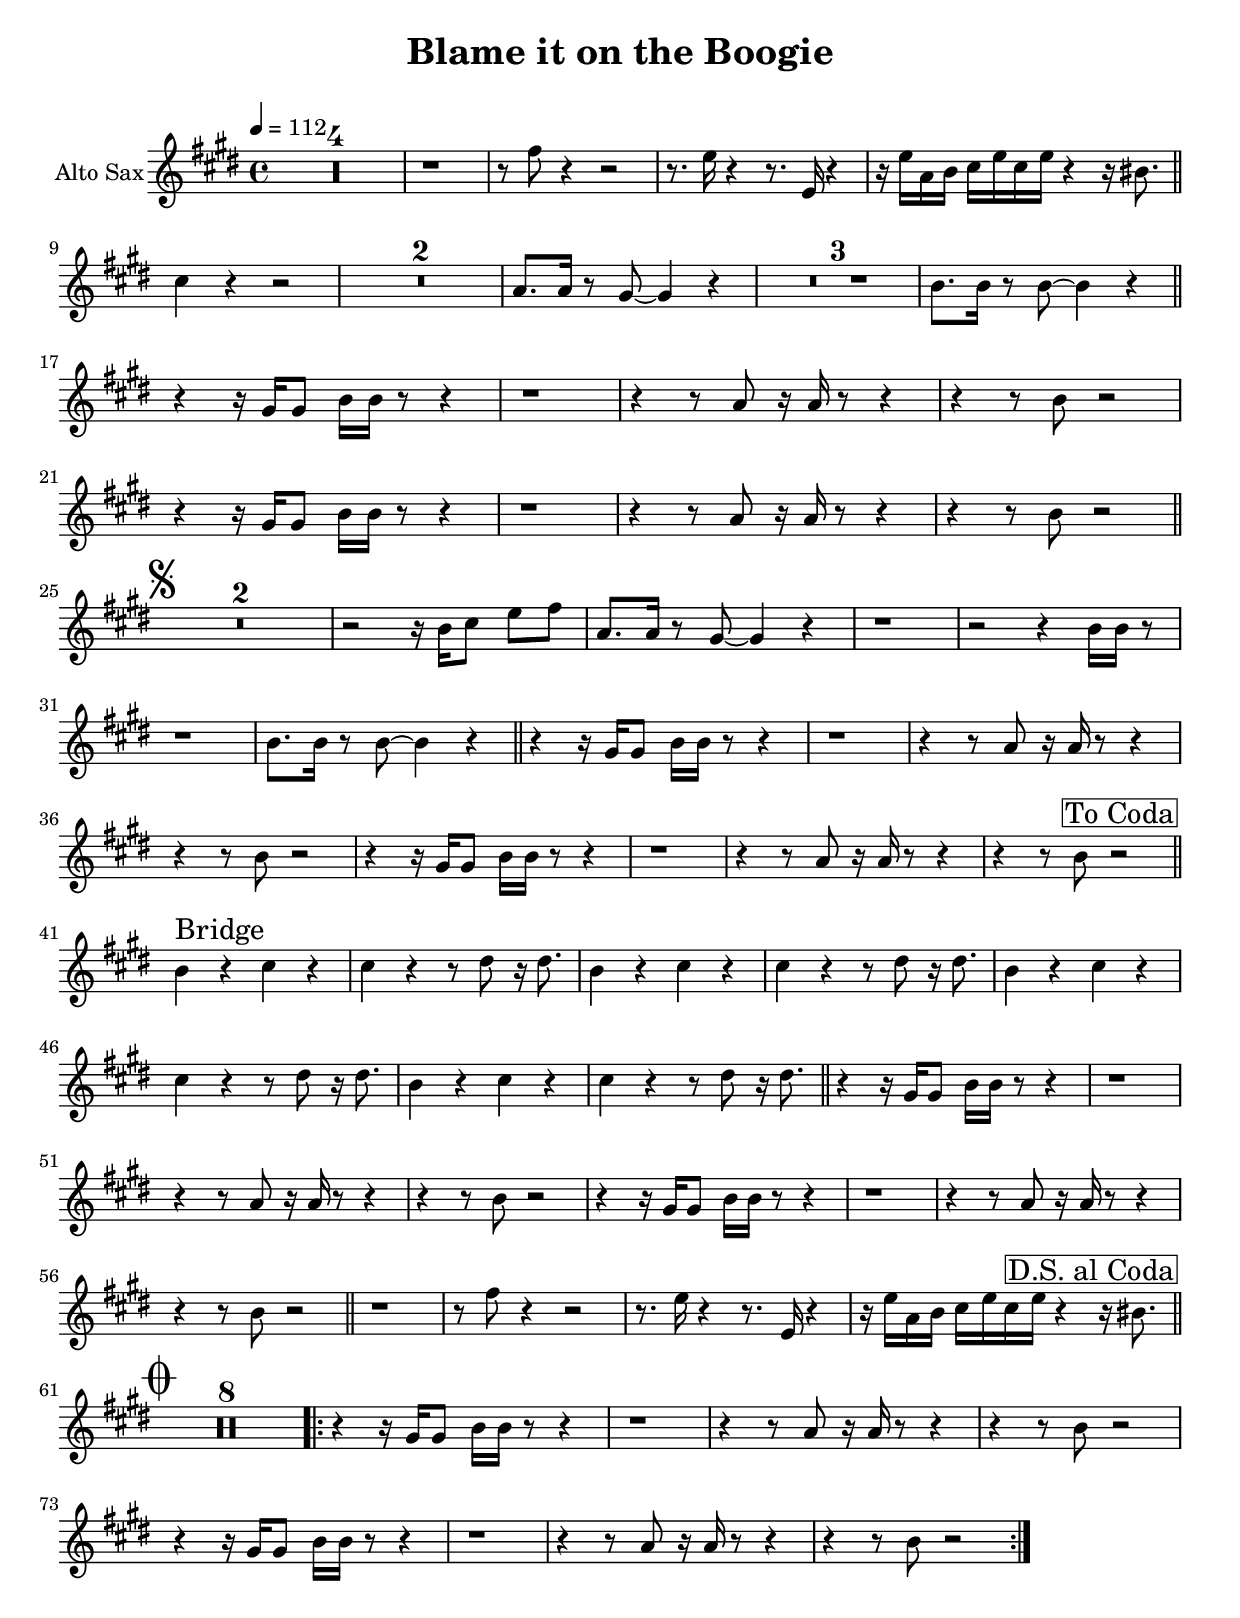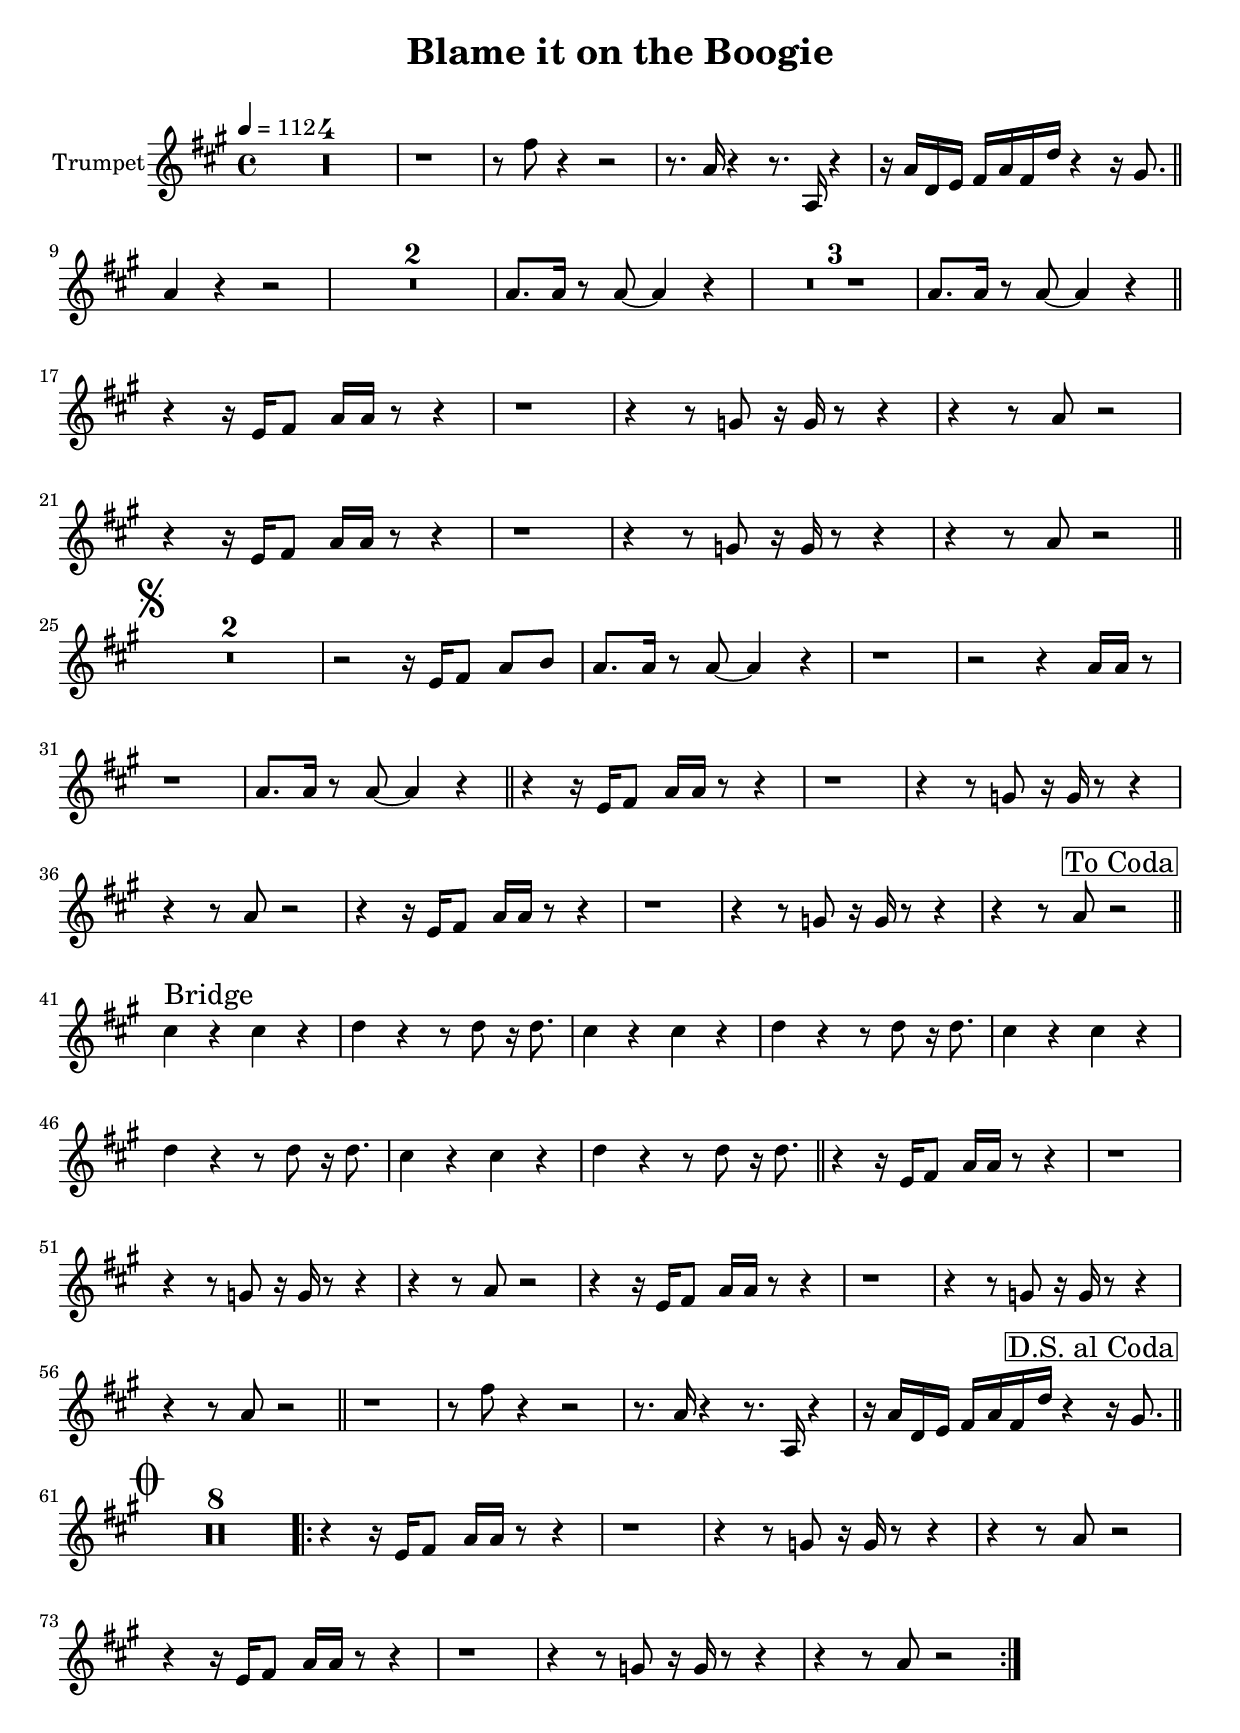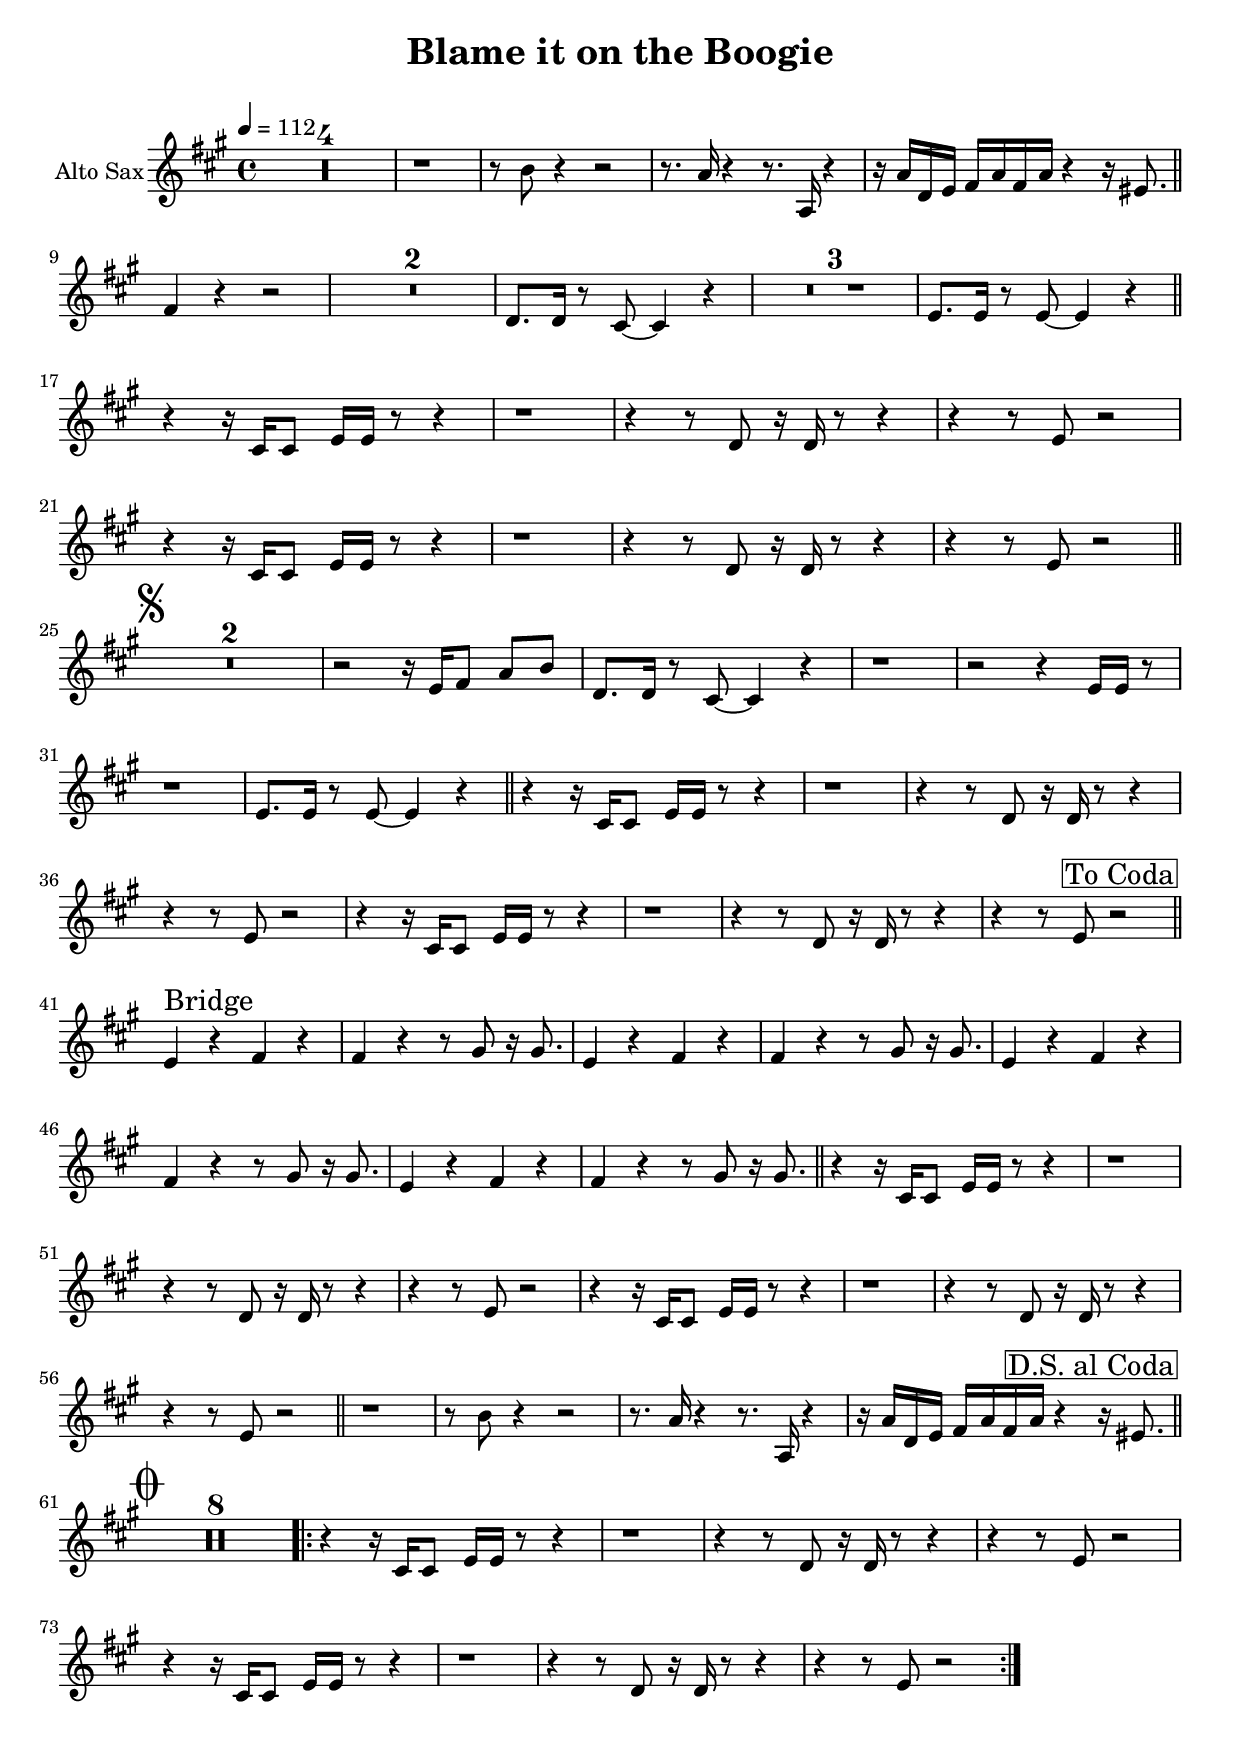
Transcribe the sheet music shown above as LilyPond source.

#(ly:set-option 'relative-includes #t)
\version "2.18.2"
\include "lib.ly"

\header {
  title = "Blame it on the Boogie"
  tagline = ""
}

\paper {
  markup-system-spacing #'padding = #3 %space after title
  ragged-last = ##t % don't stretch last line
}

global = {
  \time 4/4
  \clef "violin"
  \key es \major
  \set Score.skipBars = ##t % combine multi-rests
  \accidentalStyle "modern-voice-cautionary" % print some reduntant accidentals in parenthesis, e.g. (#)
}

structure = {
  \tempo 4 = 112
  % \partial 4. s4.
  s1*8 \bar "||" % intro

  s1*8 \bar "||" % verse simple
  s1*8 \bar "||" % chorus

  \pSegno
  s1*8 \bar "||" % verse (segno)
  s1*8 \bar "||" % chorus (to coda)
  \rightBreakMark \markupBox "To Coda"

  s1*0^\markup \fontsize #2 "Bridge"
  s1*8 \bar "||" % bridge
  s1*8 \bar "||" % chorus
  s1*4 \bar "||" % intro (dal segno)
  \rightBreakMark \markupBox "D.S. al Coda"

  s1*0^\markup {
    \fontsize #4
    \right-align
    \musicglyph #"scripts.coda"
  }
  s1*8 % breaks
  s1*8 % chorus, repeated
}

remarks = \lyricmode {
}

turnChords = \chordmode {
}

chorusChords = \chordmode {
}

altoChords = \transpose es c {
  % s1*8
  % s1*12
  % s1*10 \turnChords % voc
  % s1*12 % voc
  % s1*12 % voc breaks
  % \set Score.proportionalNotationDuration = #(ly:make-moment 1 8 )
  % \chorusChords
  % \unset Score.proportionalNotationDuration
}

trumpetChords = \transpose bes c {
  % s1*8
  % s1*12 % horns
  % s1*12 % voc
  % s1*12 % voc
  % s1*12 % voc breaks
  % \set Score.proportionalNotationDuration = #(ly:make-moment 1 8 )
  % \chorusChords
  % \unset Score.proportionalNotationDuration
}

slT = \absolute {a''4}
slS = \absolute {d''4}
slbT = \repeat unfold 4 \slT
slbS = \repeat unfold 4 \slS

introTp = \relative c' {
  r1 | r8 c''8 r4 r2 | r8. es,16 r4 r8. es,16 r4 | r16 es' as, bes c es c as' r4 r16 d,8. |
}

chorusTp = \relative c'' \repeat unfold 2 {
  r4 r16 bes16 c8 es16 es r8 r4 | r1 | r4 r8 des r16 des16 r8 r4 | r4 r8 es r2
}

trumpet = \transpose bes e \relative c' {
  \global
  \set Staff.instrumentName = #"Trumpet"

  R1*4
  \introTp

  % verse simple
  es'4 r4 r2 | R1*2 | es8. es16 r8 es~ es4 r | R1*3 | es8. es16 r8 es~ es4 r |

  % chorus
  \chorusTp

  % verse
  R1*2 | r2 r16 bes c8 es f | es8. es16 r8 es~ es4 r |
  r1 | r2 r4 es16 es r8 | r1 | es8. es16 r8 es~ es4 r 

  \chorusTp

  % bridge
  \repeat unfold 4 { g4 r g r | as r r8 as r16 as8. }
  \chorusTp
  \introTp

  %coda
  R1*8

  %ending
  \repeat volta 2 { \chorusTp }
}

breaks = {
  s1*8 % intro

  s1*8 % verse simple
  s1*8 \break % chorus

  s1*8 % verse (segno)
  s1*8 \break % chorus (to coda)

  s1*8 % bridge
  s1*8 % chorus
  s1*4 \break % intro (dal segno)

  s1*8 % breaks
  s1*8 % chorus, repeated
}

introAs = \relative c {
  r1 | r8 f''8 r4 r2 | r8. es16 r4 r8. es,16 r4 | r16 es' as, bes c es c es r4 r16 b8. |
}

chorusAs = \relative c'' \repeat unfold 2 {
  r4 r16 g16 g8 bes16 bes r8 r4 | r1 | r4 r8 as r16 as16 r8 r4 | r4 r8 bes r2
}

altoSax = \transpose es e \relative c {
  \global
  \set Staff.instrumentName = #"Alto Sax"

  R1*4
  \introAs

  % verse simple
  c''4 r4 r2 | R1*2 | as8. as16 r8 g~ g4 r | R1*3 | bes8. bes16 r8 bes~ bes4 r |

  \chorusAs

  % verse
  R1*2 | r2 r16 bes c8 es f | as,8. as16 r8 g~ g4 r |
  r1 | r2 r4 bes16 bes r8 | r1 | bes8. bes16 r8 bes~ bes4 r 

  \chorusAs

  %bridge
  \repeat unfold 4 { bes4 r c r | c r r8 d r16 d8. }
  \chorusAs
  \introAs

  %coda
  R1*8

  %ending
  \repeat volta 2 { \chorusAs }
}

% \book {
%   \score {
%     % \midi { }
%     <<
%       \lyricsAbove \remarks
%       \new ChordNames \trumpetChords
%       \new Staff = "trumpet" <<
%         \structure
%         \breaks
%         \trumpet
%       >>
%       % \new Staff \trumpet
%       \new ChordNames \altoChords
%       \new Staff = "altoSax" <<
%         \altoSax
%       >>
%     >>
%   }
% }


\book {
  \bookOutputSuffix "tp"
  \paper {
    % system-system-spacing #'basic-distance = #15 % increase space
    % fit on one page
    % system-system-spacing = #'(
    %   (basic-distance . 10)
    %   (minimum-distance . 0)
    %   (padding . 0)
    %   (stretchability . 0))
  }
  \score {
    <<
      \lyricsAbove \remarks
      \new ChordNames \trumpetChords
      \new Staff = "trumpet" <<
        \structure
        \breaks
        \trumpet
      >>
    >>
  }
}
\book {
  \bookOutputSuffix "as"
  \paper {
    system-system-spacing #'basic-distance = #11 % increase space
  }
  \score {
    <<
      \lyricsAbove \remarks
      \new ChordNames \altoChords
      \new Staff = "altoSax" <<
        \structure
        \breaks
        \altoSax
      >>
    >>
  }
}

tenorSax = \transpose bes es \altoSax
tenorChords = \transpose bes es \altoChords
\book {
  \bookOutputSuffix "ts"
  \paper {
    % system-system-spacing #'basic-distance = #16
  }
  \score {
    <<
      \lyricsAbove \remarks
      \new ChordNames \tenorChords
      \new Staff = "tenorSax" <<
        \structure
        \breaks
        \tenorSax
      >>
    >>
  }
}
